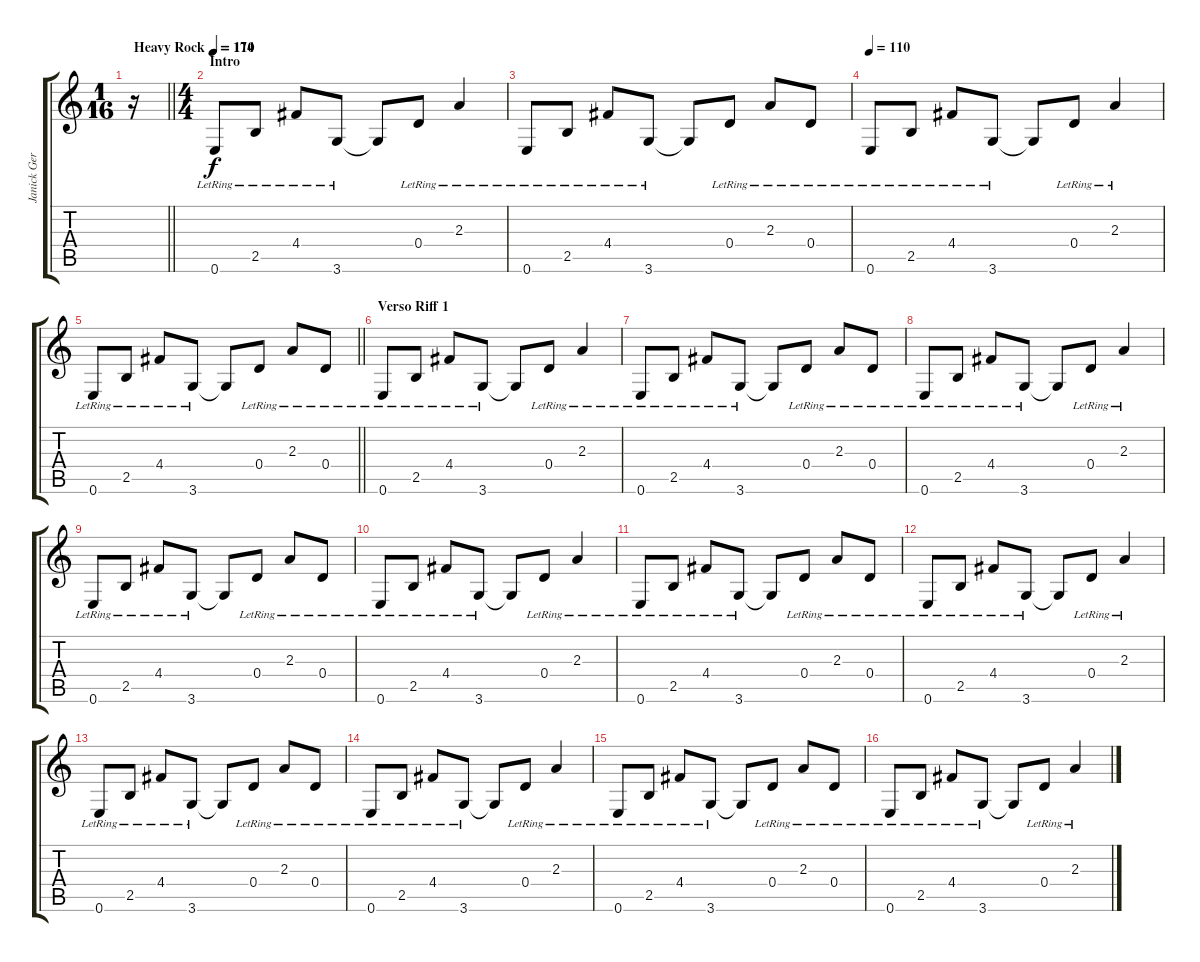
\track ("Janick Gers" "Janick Ger") {instrument overdrivenguitar}
\staff {score tabs}
\tuning (E4 B3 G3 D3 A2 E2) {hide}
\ts (1 16)
\tempo (174 "Heavy Rock")
\clef g2
\barLineRight lightlight
\ks c
r.16{dy f instrument overdrivenguitar} |
\ts (4 4)
\section ("" "Intro")
\tempo 110
0.6{lr}.8{instrument acousticguitarsteel} 2.5{lr}.8 4.4{lr}.8 3.6{lr}.8 3.6{t}.8 0.4{lr}.8 2.3{lr}.4 |
0.6{lr}.8 2.5{lr}.8 4.4{lr}.8 3.6{lr}.8 3.6{t}.8 0.4{lr}.8 2.3{lr}.8 0.4{lr}.8 |
\tempo 110
0.6{lr}.8 2.5{lr}.8 4.4{lr}.8 3.6{lr}.8 3.6{t}.8 0.4{lr}.8 2.3{lr}.4 |
\barLineRight lightlight
0.6{lr}.8 2.5{lr}.8 4.4{lr}.8 3.6{lr}.8 3.6{t}.8 0.4{lr}.8 2.3{lr}.8 0.4{lr}.8 |
\section ("" "Verso Riff 1")
0.6{lr}.8 2.5{lr}.8 4.4{lr}.8 3.6{lr}.8 3.6{t}.8 0.4{lr}.8 2.3{lr}.4 |
0.6{lr}.8 2.5{lr}.8 4.4{lr}.8 3.6{lr}.8 3.6{t}.8 0.4{lr}.8 2.3{lr}.8 0.4{lr}.8 |
0.6{lr}.8 2.5{lr}.8 4.4{lr}.8 3.6{lr}.8 3.6{t}.8 0.4{lr}.8 2.3{lr}.4 |
0.6{lr}.8 2.5{lr}.8 4.4{lr}.8 3.6{lr}.8 3.6{t}.8 0.4{lr}.8 2.3{lr}.8 0.4{lr}.8 |
0.6{lr}.8 2.5{lr}.8 4.4{lr}.8 3.6{lr}.8 3.6{t}.8 0.4{lr}.8 2.3{lr}.4 |
0.6{lr}.8 2.5{lr}.8 4.4{lr}.8 3.6{lr}.8 3.6{t}.8 0.4{lr}.8 2.3{lr}.8 0.4{lr}.8 |
0.6{lr}.8 2.5{lr}.8 4.4{lr}.8 3.6{lr}.8 3.6{t}.8 0.4{lr}.8 2.3{lr}.4 |
0.6{lr}.8 2.5{lr}.8 4.4{lr}.8 3.6{lr}.8 3.6{t}.8 0.4{lr}.8 2.3{lr}.8 0.4{lr}.8 |
0.6{lr}.8 2.5{lr}.8 4.4{lr}.8 3.6{lr}.8 3.6{t}.8 0.4{lr}.8 2.3{lr}.4 |
0.6{lr}.8 2.5{lr}.8 4.4{lr}.8 3.6{lr}.8 3.6{t}.8 0.4{lr}.8 2.3{lr}.8 0.4{lr}.8 |
0.6{lr}.8 2.5{lr}.8 4.4{lr}.8 3.6{lr}.8 3.6{t}.8 0.4{lr}.8 2.3{lr}.4
